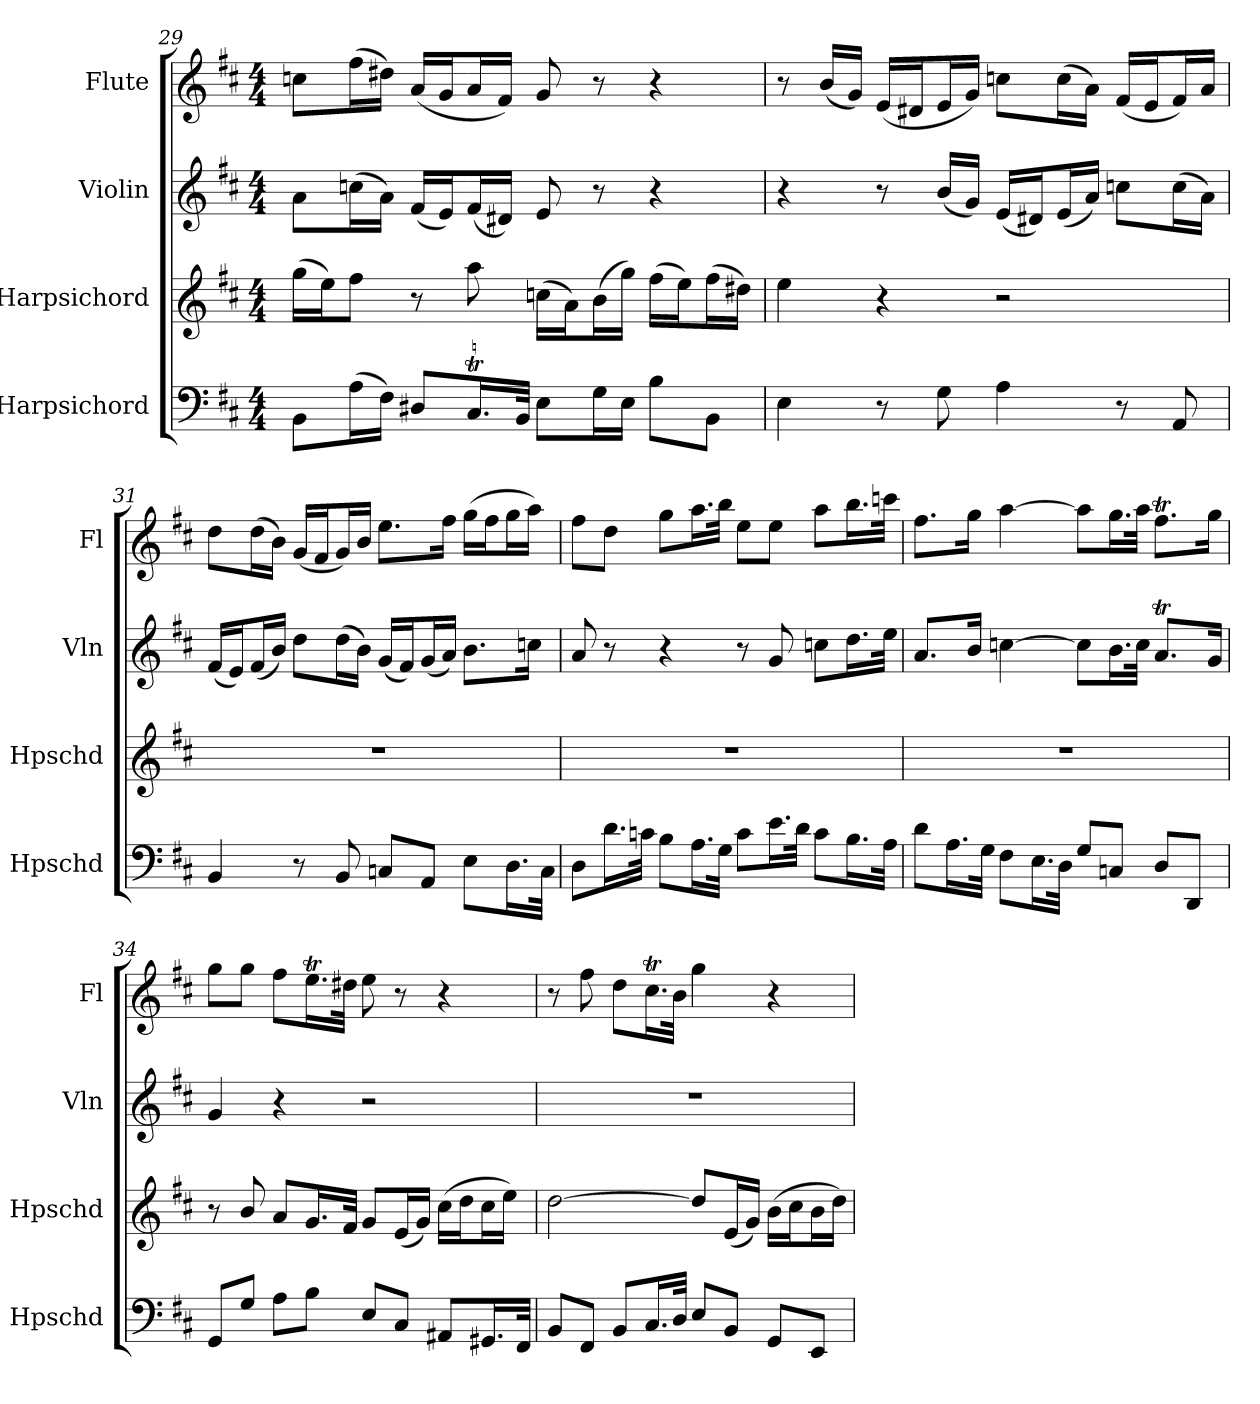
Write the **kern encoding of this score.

**kern	**kern	**kern	**kern
*part4	*part3	*part2	*part1
*staff4	*staff3	*staff2	*staff1
*I"Harpsichord	*I"Harpsichord	*I"Violin	*I"Flute
*I'Hpschd	*I'Hpschd	*I'Vln	*I'Fl
*clefF4	*clefG2	*clefG2	*clefG2
*k[f#c#]	*k[f#c#]	*k[f#c#]	*k[f#c#]
*b:	*b:	*b:	*b:
*M4/4	*M4/4	*M4/4	*M4/4
=29	=29	=29	=29
8BB\L	(16gg\LL	8a\L	8ccn\L
.	16ee\J)	.	.
(16A\L	8ff#\J	(16ccn\L	(16ff#\L
16F#\JJ)	.	16a\JJ)	16dd#X\JJ)
8D#X/L	8r	(16f#/LL	(16a/LL
.	.	16e/J)	16g/J
16.C#t/L	8aa\	(16f#/L	16a/L
.	.	16d#X/JJ)	16f#/JJ)
32BB/JJk	.	.	.
8E\L	(16ccn\LL	8e/	8g/
.	16a\J)	.	.
16G\L	(16b\L	8r	8r
16E\JJ	16gg\JJ)	.	.
8B\L	(16ff#\LL	4r	4r
.	16ee\J)	.	.
8BB\J	(16ff#\L	.	.
.	16dd#X\JJ)	.	.
=30	=30	=30	=30
4E\	4ee\	4r	8r
.	.	.	(16b/LL
.	.	.	16g/JJ)
8r	4r	8r	(16e/LL
.	.	.	16d#X/J
8G\	.	(16b/LL	16e/L
.	.	16g/JJ)	16g/JJ)
4A\	2r	(16e/LL	8ccn\L
.	.	16d#X/J)	.
.	.	(16e/L	(16cc\L
.	.	16a/JJ)	16a\JJ)
8r	.	8ccn\L	(16f#/LL
.	.	.	16e/J
8AA/	.	(16cc\L	16f#/L)
.	.	16a\JJ)	16a/JJ
=31	=31	=31	=31
4BB/	1r	(16f#/LL	8dd\L
.	.	16e/J)	.
.	.	(16f#/L	(16dd\L
.	.	16b/JJ)	16b\JJ)
8r	.	8dd\L	(16g/LL
.	.	.	16f#/J
8BB/	.	(16dd\L	16g/L)
.	.	16b\JJ)	16b/JJ
8Cn/L	.	(16g/LL	8.ee\L
.	.	16f#/J)	.
8AA/J	.	(16g/L	.
.	.	16a/JJ)	16ff#\Jk
8E\L	.	8.b\L	(16gg\LL
.	.	.	16ff#\J
16.D\L	.	.	16gg\L
.	.	16ccn\Jk	16aa\JJ)
32C\JJk	.	.	.
=32	=32	=32	=32
8D\L	1r	8a/	8ff#\L
16.d\L	.	8r	8dd\J
32cn\JJk	.	.	.
8B\L	.	4r	8gg\L
16.A\L	.	.	16.aa\L
32G\JJk	.	.	32bb\JJk
8c\L	.	8r	8ee\L
16.e\L	.	8g/	8ee\J
32d\JJk	.	.	.
8c\L	.	8ccn\L	8aa\L
16.B\L	.	16.dd\L	16.bb\L
32A\JJk	.	32ee\JJk	32cccn\JJk
=33	=33	=33	=33
8d\L	1r	8.a/L	8.ff#\L
16.A\L	.	.	.
.	.	16b/Jk	16gg\Jk
32G\JJk	.	.	.
8F#\L	.	[4ccn\	[4aa\
16.E\L	.	.	.
32D\JJk	.	.	.
8G/L	.	8cc\L]	8aa\L]
8Cn/J	.	16.b\L	16.gg\L
.	.	32cc\JJk	32aa\JJk
8D/L	.	8.aT/L	8.ff#t\L
8DD/J	.	.	.
.	.	16g/Jk	16gg\Jk
=34	=34	=34	=34
8GG/L	8r	4g/	8gg\L
8G/J	8b/	.	8gg\J
8A\L	8a/L	4r	8ff#\L
8B\J	16.g/L	.	16.eeT\L
.	32f#/JJk	.	32dd#X\JJk
8E/L	8g/L	2r	8ee\
8C#/J	(16e/L	.	8r
.	16g/JJ)	.	.
8AA#X/L	(16cc#\LL	.	4r
.	16dd\J	.	.
16.GG#X/L	16cc#\L	.	.
.	16ee\JJ)	.	.
32FF#/JJk	.	.	.
=35	=35	=35	=35
8BB/L	[2dd\	1r	8r
8FF#/J	.	.	8ff#\
8BB/L	.	.	8dd\L
16.C#/L	.	.	16.cc#t\L
32D/JJk	.	.	32b\JJk
8E/L	8dd/L]	.	4gg\
8BB/J	(16e/L	.	.
.	16g/JJ)	.	.
8GG/L	(16b\LL	.	4r
.	16cc#\J	.	.
8EE/J	16b\L	.	.
.	16dd\JJ)	.	.
=	=	=	=
*-	*-	*-	*-
